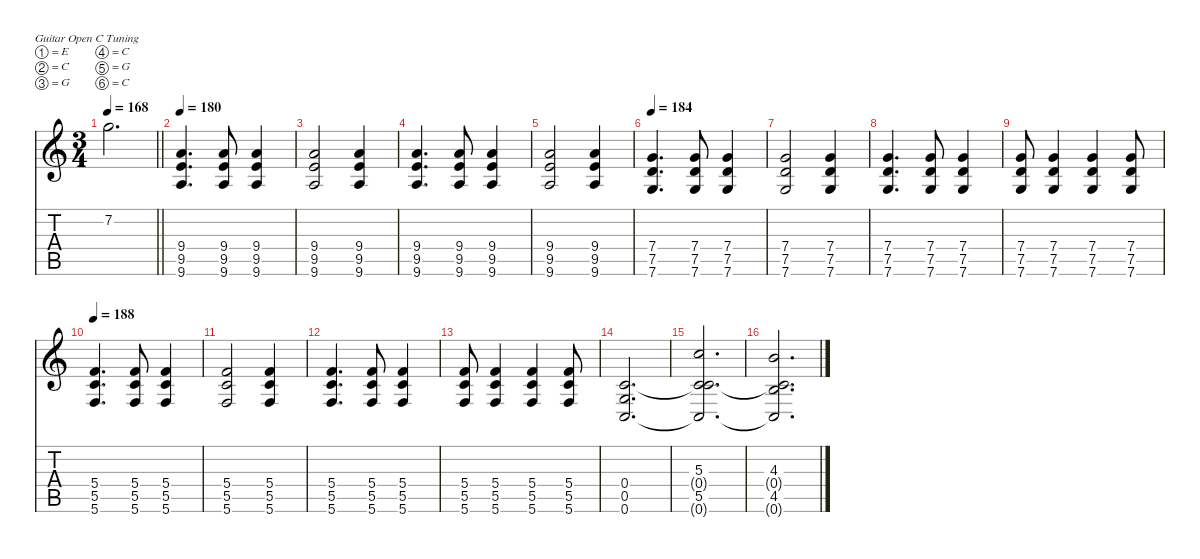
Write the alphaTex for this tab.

\defaultSystemsLayout 4
\hideDynamics
\bracketExtendMode nobrackets
\singleTrackTrackNamePolicy hidden
\multiTrackTrackNamePolicy hidden
\firstSystemTrackNameMode fullname
\otherSystemsTrackNameOrientation horizontal
\track ("Guitar 1" "dist.guit.") {defaultSystemsLayout 8 mute instrument distortionguitar}
\staff {score tabs}
\tuning (E4 C4 G3 C3 G2 C2)
\ts (3 4)
\tempo 168
\clef g2
\barLineRight lightlight
\ks c
7.2.2{d dy f beam Down} |
\tempo 180
(9.4 9.5 9.6).4{d beam Up} (9.4 9.5 9.6).8{beam Up} (9.4 9.5 9.6).4{beam Up} |
(9.4 9.5 9.6).2{beam Up} (9.4 9.5 9.6).4{beam Up} |
(9.4 9.5 9.6).4{d beam Up} (9.4 9.5 9.6).8{beam Up} (9.4 9.5 9.6).4{beam Up} |
(9.4 9.5 9.6).2{beam Up} (9.4 9.5 9.6).4{beam Up} |
\tempo 184
(7.4 7.5 7.6).4{d beam Up} (7.4 7.5 7.6).8{beam Up} (7.4 7.5 7.6).4{beam Up} |
(7.4 7.5 7.6).2{beam Up} (7.4 7.5 7.6).4{beam Up} |
(7.4 7.5 7.6).4{d beam Up} (7.4 7.5 7.6).8{beam Up} (7.4 7.5 7.6).4{beam Up} |
(7.4 7.5 7.6).8{beam Up} (7.4 7.5 7.6).4{beam Up} (7.4 7.5 7.6).4{beam Up} (7.4 7.5 7.6).8{beam Up} |
\tempo 188
(5.4 5.5 5.6).4{d beam Up} (5.4 5.5 5.6).8{beam Up} (5.4 5.5 5.6).4{beam Up} |
(5.4 5.5 5.6).2{beam Up} (5.4 5.5 5.6).4{beam Up} |
(5.4 5.5 5.6).4{d beam Up} (5.4 5.5 5.6).8{beam Up} (5.4 5.5 5.6).4{beam Up} |
(5.4 5.5 5.6).8{beam Up} (5.4 5.5 5.6).4{beam Up} (5.4 5.5 5.6).4{beam Up} (5.4 5.5 5.6).8{beam Up} |
(0.4 0.5 0.6).2{d beam Up} |
(5.3 0.4{t} 5.5 0.6{t}).2{d beam Up} |
(4.3 0.4{t} 4.5 0.6{t}).2{d beam Up}
